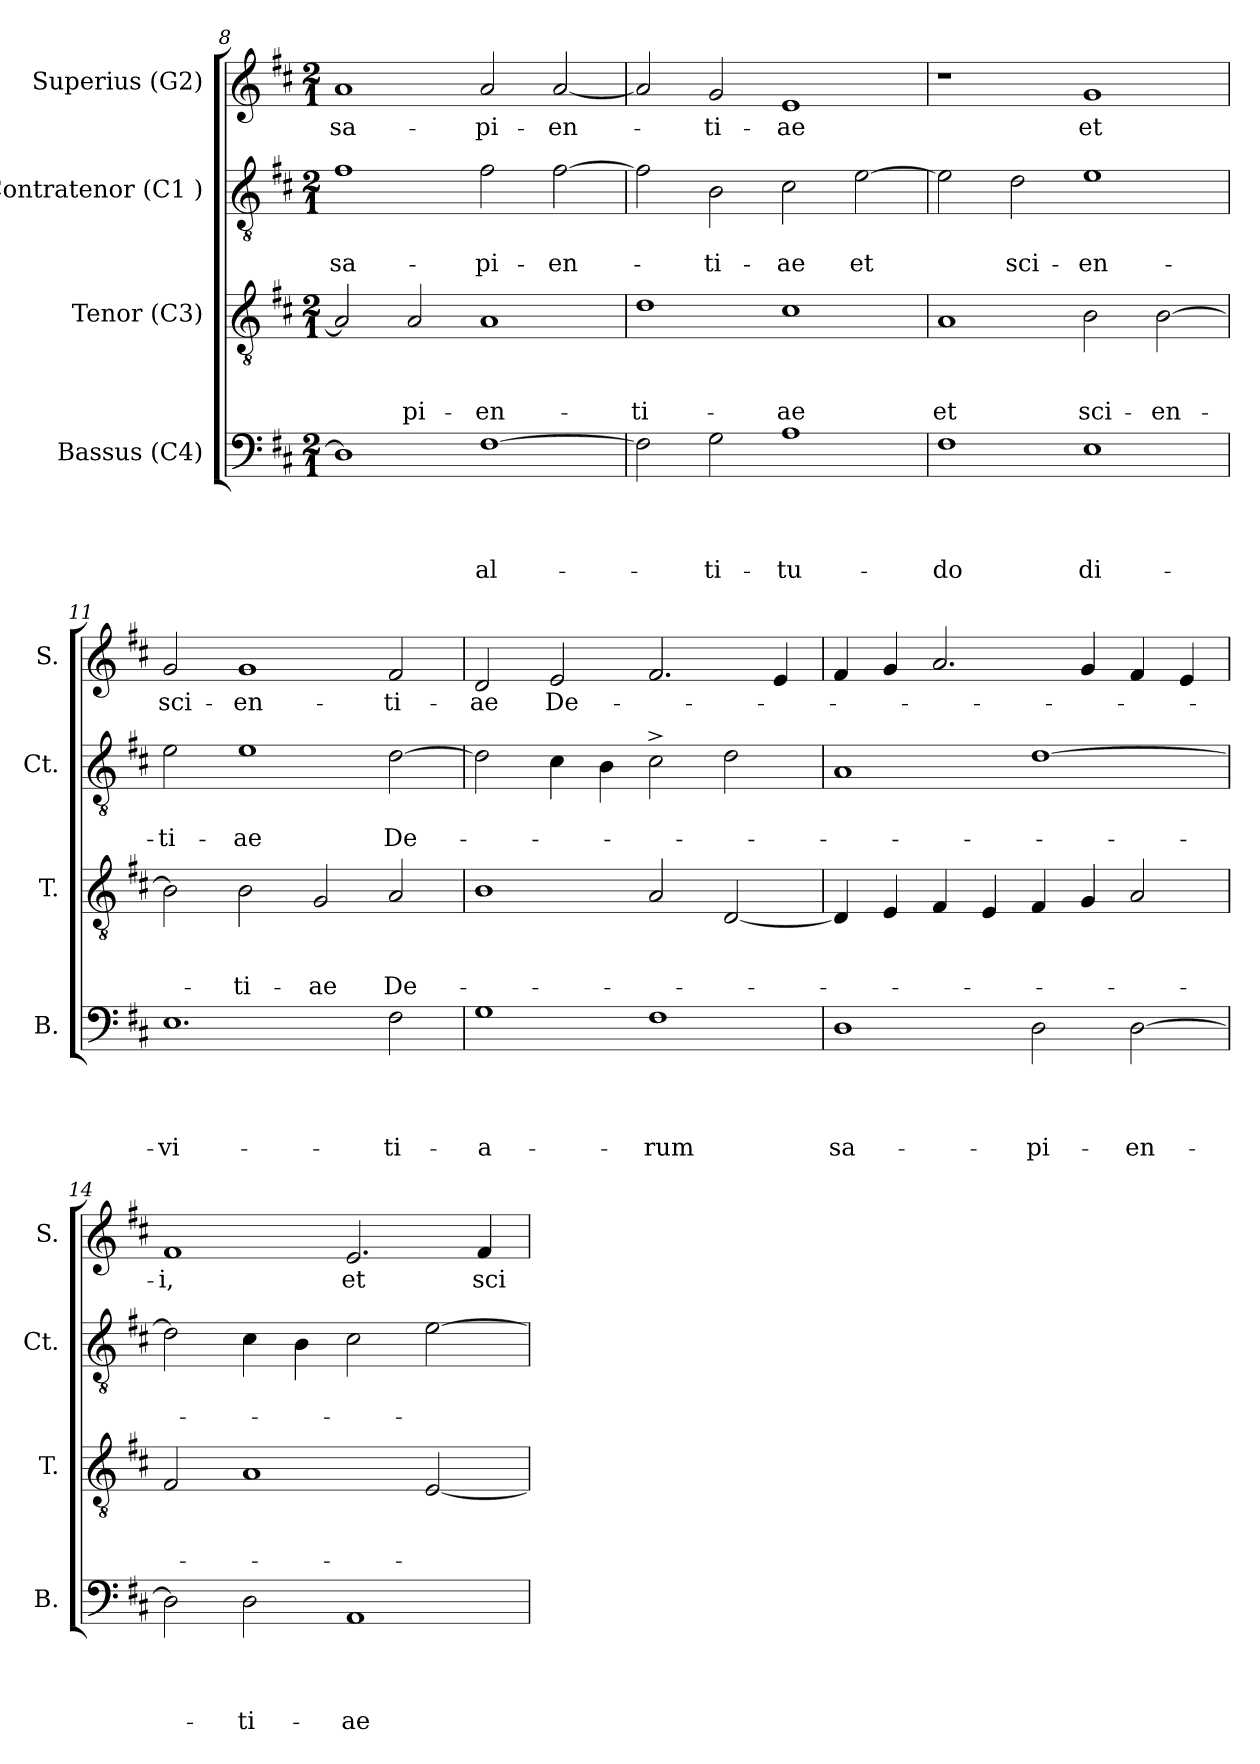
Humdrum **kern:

**kern	**text	**text	**text	**text	**kern	**text	**text	**text	**kern	**text	**text	**kern	**text
*part4	*part4	*part4	*part4	*part4	*part3	*part3	*part3	*part3	*part2	*part2	*part2	*part1	*part1
*staff4	*staff4	*staff4	*staff4	*staff4	*staff3	*staff3	*staff3	*staff3	*staff2	*staff2	*staff2	*staff1	*staff1
*I"Bassus (C4)	*	*	*	*	*I"Tenor (C3)	*	*	*	*I"Contratenor (C1 )	*	*	*I"Superius (G2)	*
*I'B.	*	*	*	*	*I'T.	*	*	*	*I'Ct.	*	*	*I'S.	*
*clefF4	*	*	*	*	*clefGv2	*	*	*	*clefGv2	*	*	*clefG2	*
*k[f#c#]	*	*	*	*	*k[f#c#]	*	*	*	*k[f#c#]	*	*	*k[f#c#]	*
*D:	*	*	*	*	*D:	*	*	*	*D:	*	*	*D:	*
*M2/1	*	*	*	*	*M2/1	*	*	*	*M2/1	*	*	*M2/1	*
=8	=8	=8	=8	=8	=8	=8	=8	=8	=8	=8	=8	=8	=8
!	!	!	!	!	!	!	!	!	!	!	!LO:LY:b	!	!LO:LY:b
1D]	.	.	.	.	2A/]	.	.	.	1f#	.	sa-	1a	sa-
!	!	!	!	!	!	!	!	!LO:LY:b	!	!	!	!	!
.	.	.	.	.	2A/	.	.	-pi-	.	.	.	.	.
!	!	!	!	!LO:LY:b	!	!	!	!LO:LY:b	!	!	!LO:LY:b	!	!LO:LY:b
[>1F#	.	.	.	al-	1A	.	.	-en-	2f#\	.	-pi-	2a/	-pi-
!	!	!	!	!	!	!	!	!	!	!	!LO:LY:b	!	!LO:LY:b
.	.	.	.	.	.	.	.	.	[>2f#\	.	-en-	[<2a/	-en-
=9	=9	=9	=9	=9	=9	=9	=9	=9	=9	=9	=9	=9	=9
!	!	!	!	!	!	!	!	!LO:LY:b	!	!	!	!	!
2F#\]	.	.	.	.	1d	.	.	-ti-	2f#\]	.	.	2a/]	.
!	!	!	!	!LO:LY:b	!	!	!	!	!	!	!LO:LY:b	!	!LO:LY:b
2G\	.	.	.	-ti-	.	.	.	.	2B\	.	-ti-	2g/	-ti-
!	!	!	!	!LO:LY:b	!	!	!	!LO:LY:b	!	!	!LO:LY:b	!	!LO:LY:b
1A	.	.	.	-tu-	1c#	.	.	-ae	2c#\	.	-ae	1e	-ae
!	!	!	!	!	!	!	!	!	!	!	!LO:LY:b	!	!
.	.	.	.	.	.	.	.	.	[>2e\	.	et	.	.
=10	=10	=10	=10	=10	=10	=10	=10	=10	=10	=10	=10	=10	=10
!	!	!	!	!LO:LY:b	!	!	!	!LO:LY:b	!	!	!	!	!
1F#	.	.	.	-do	1A	.	.	et	2e\]	.	.	1r	.
!	!	!	!	!	!	!	!	!	!	!	!LO:LY:b	!	!
.	.	.	.	.	.	.	.	.	2d\	.	sci-	.	.
!	!	!	!	!LO:LY:b	!	!	!	!LO:LY:b	!	!	!LO:LY:b	!	!LO:LY:b
1E	.	.	.	di-	2B\	.	.	sci-	1e	.	-en-	1g	et
!	!	!	!	!	!	!	!	!LO:LY:b	!	!	!	!	!
.	.	.	.	.	[>2B\	.	.	-en-	.	.	.	.	.
=11	=11	=11	=11	=11	=11	=11	=11	=11	=11	=11	=11	=11	=11
!	!	!	!	!LO:LY:b	!	!	!	!	!	!	!LO:LY:b	!	!LO:LY:b
1.E	.	.	.	-vi-	2B\]	.	.	.	2e\	.	-ti-	2g/	sci-
!	!	!	!	!	!	!	!	!LO:LY:b	!	!	!LO:LY:b	!	!LO:LY:b
.	.	.	.	.	2B\	.	.	-ti-	1e	.	-ae	1g	-en-
!	!	!	!	!	!	!	!	!LO:LY:b	!	!	!	!	!
.	.	.	.	.	2G/	.	.	-ae	.	.	.	.	.
!	!	!	!	!LO:LY:b	!	!	!	!LO:LY:b	!	!	!LO:LY:b	!	!LO:LY:b
2F#\	.	.	.	-ti-	2A/	.	.	De-	[<2d\	.	De-	2f#/	-ti-
!!LO:LB:g=z
=12	=12	=12	=12	=12	=12	=12	=12	=12	=12	=12	=12	=12	=12
!	!	!	!	!LO:LY:b:rj	!	!	!	!	!	!	!	!	!LO:LY:b
1G	.	.	.	-a-	1B	.	.	.	2d\]	.	.	2d/	-ae
!	!	!	!	!	!	!	!	!	!	!	!	!	!LO:LY:b
.	.	.	.	.	.	.	.	.	4c#\	.	.	2e/	De-
.	.	.	.	.	.	.	.	.	4B\	.	.	.	.
!	!	!	!	!LO:LY:b	!	!	!	!	!	!	!	!	!
1F#	.	.	.	-rum	2A/	.	.	.	2c#^>\	.	.	2.f#/	.
.	.	.	.	.	[<2D/	.	.	.	2d\	.	.	.	.
.	.	.	.	.	.	.	.	.	.	.	.	4e/	.
=13	=13	=13	=13	=13	=13	=13	=13	=13	=13	=13	=13	=13	=13
!	!	!	!	!LO:LY:b	!	!	!	!	!	!	!	!	!
1D	.	.	.	sa-	4D/]	.	.	.	1A	.	.	4f#/	.
.	.	.	.	.	4E/	.	.	.	.	.	.	4g/	.
.	.	.	.	.	4F#/	.	.	.	.	.	.	2.a/	.
.	.	.	.	.	4E/	.	.	.	.	.	.	.	.
!	!	!	!	!LO:LY:b	!	!	!	!	!	!	!	!	!
2D\	.	.	.	-pi-	4F#/	.	.	.	[>1d	.	.	.	.
.	.	.	.	.	4G/	.	.	.	.	.	.	4g/	.
!	!	!	!	!LO:LY:b	!	!	!	!	!	!	!	!	!
[>2D\	.	.	.	-en-	2A/	.	.	.	.	.	.	4f#/	.
.	.	.	.	.	.	.	.	.	.	.	.	4e/	.
=14	=14	=14	=14	=14	=14	=14	=14	=14	=14	=14	=14	=14	=14
!	!	!	!	!	!	!	!	!	!	!	!	!	!LO:LY:b
2D\]	.	.	.	.	2F#/	.	.	.	2d\]	.	.	1f#	-i,
!	!	!	!	!LO:LY:b	!	!	!	!	!	!	!	!	!
2D\	.	.	.	-ti-	1A	.	.	.	4c#\	.	.	.	.
.	.	.	.	.	.	.	.	.	4B\	.	.	.	.
!	!	!	!	!LO:LY:b	!	!	!	!	!	!	!	!	!LO:LY:b
1AA	.	.	.	-ae	.	.	.	.	2c#\	.	.	2.e/	et
.	.	.	.	.	[<2E/	.	.	.	[>2e\	.	.	.	.
!	!	!	!	!	!	!	!	!	!	!	!	!	!LO:LY:b
.	.	.	.	.	.	.	.	.	.	.	.	4f#/	sci-
=	=	=	=	=	=	=	=	=	=	=	=	=	=
*-	*-	*-	*-	*-	*-	*-	*-	*-	*-	*-	*-	*-	*-
